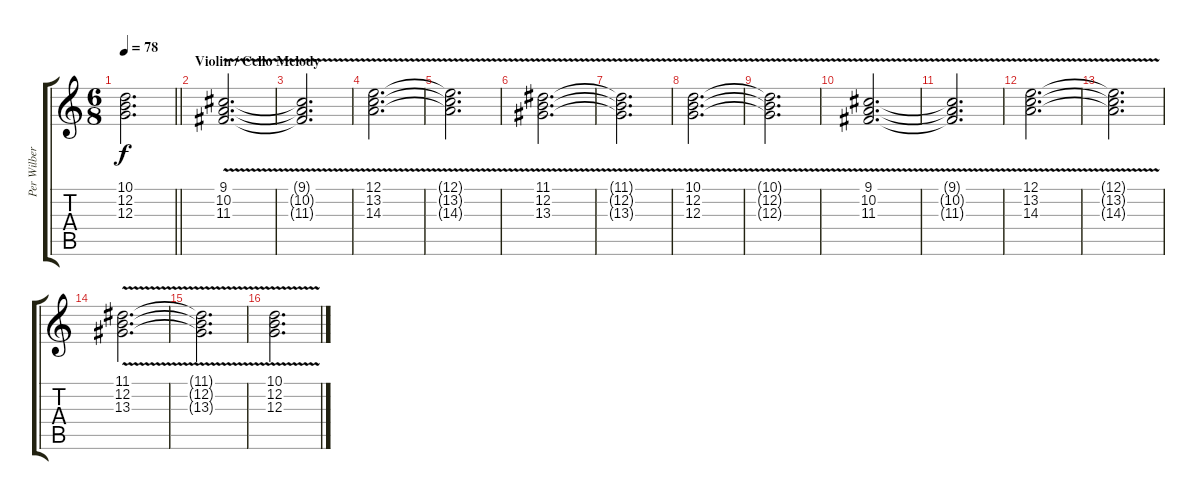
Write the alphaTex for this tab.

\track ("Per Wilberg" "Per Wilber") {instrument electricpiano1}
\staff {score tabs}
\tuning (E4 B3 G3 D3 A2 E2) {hide}
\ts (6 8)
\tempo 78
\clef g2
\barLineRight lightlight
\ks c
(10.1{t} 12.2{t} 12.3{t}).2{d dy f} |
\section ("" "Violin / Cello Melody")
(9.1{v} 10.2{v} 11.3{v}).2{d} |
(9.1{t} 10.2{t} 11.3{t}).2{d} |
(12.1{v} 13.2{v} 14.3{v}).2{d} |
(12.1{t} 13.2{t} 14.3{t}).2{d} |
(11.1{v} 12.2{v} 13.3{v}).2{d} |
(11.1{t} 12.2{t} 13.3{t}).2{d} |
(10.1{v} 12.2{v} 12.3{v}).2{d} |
(10.1{t} 12.2{t} 12.3{t}).2{d} |
(9.1{v} 10.2{v} 11.3{v}).2{d} |
(9.1{t} 10.2{t} 11.3{t}).2{d} |
(12.1{v} 13.2{v} 14.3{v}).2{d} |
(12.1{t} 13.2{t} 14.3{t}).2{d} |
(11.1{v} 12.2{v} 13.3{v}).2{d} |
(11.1{t} 12.2{t} 13.3{t}).2{d} |
(10.1{v} 12.2{v} 12.3{v}).2{d}
